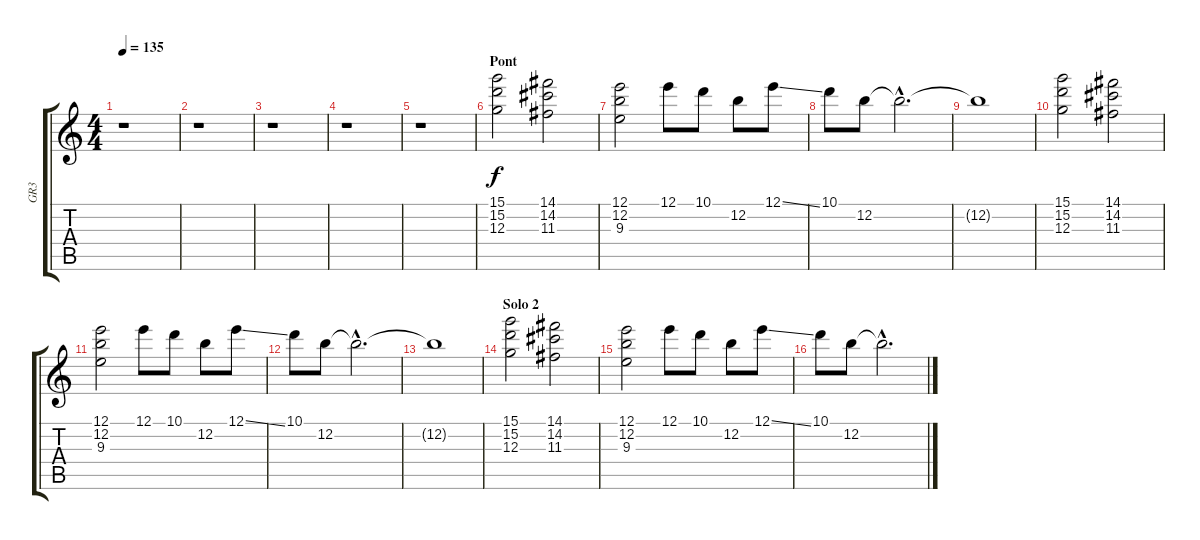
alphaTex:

\track ("GR3" "GR3") {instrument distortionguitar}
\staff {score tabs}
\tuning (E4 B3 G3 D3 A2 E2) {hide}
\ts (4 4)
\tempo 135
\clef g2
\ks c
r.1{dy f} |
r.1 |
r.1 |
r.1 |
r.1 |
\section ("" "Pont")
(15.1 15.2 12.3).2 (14.1 14.2 11.3).2 |
(12.1 12.2 9.3).2 12.1.8 10.1.8 12.2.8 12.1{ss}.8 |
10.1.8 12.2.8 12.2{hac t}.2{d} |
12.2{t}.1 |
(15.1 15.2 12.3).2 (14.1 14.2 11.3).2 |
(12.1 12.2 9.3).2 12.1.8 10.1.8 12.2.8 12.1{ss}.8 |
10.1.8 12.2.8 12.2{hac t}.2{d} |
12.2{t}.1 |
\section ("" "Solo 2")
(15.1 15.2 12.3).2 (14.1 14.2 11.3).2 |
(12.1 12.2 9.3).2 12.1.8 10.1.8 12.2.8 12.1{ss}.8 |
10.1.8 12.2.8 12.2{hac t}.2{d}
